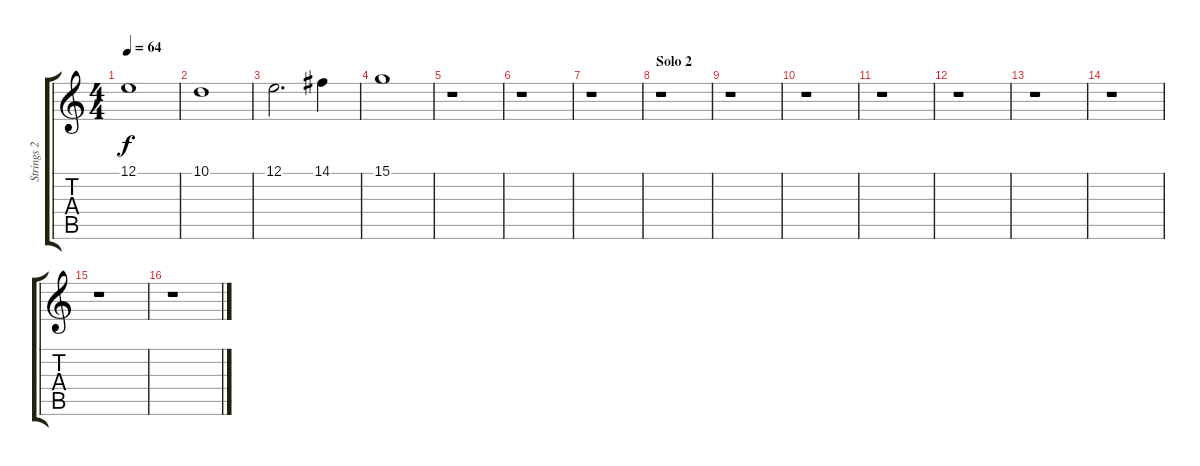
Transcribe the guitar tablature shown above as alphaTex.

\track ("Strings 2" "Strings 2") {instrument synthstrings1}
\staff {score tabs}
\tuning (E4 B3 G3 D3 A2 E2) {hide}
\ts (4 4)
\tempo 64
\clef g2
\ks c
12.1{t}.1{dy f} |
10.1.1 |
12.1.2{d} 14.1.4 |
15.1.1 |
r.1 |
r.1 |
r.1 |
\section ("" "Solo 2")
r.1 |
r.1 |
r.1 |
r.1 |
r.1 |
r.1 |
r.1 |
r.1 |
r.1
